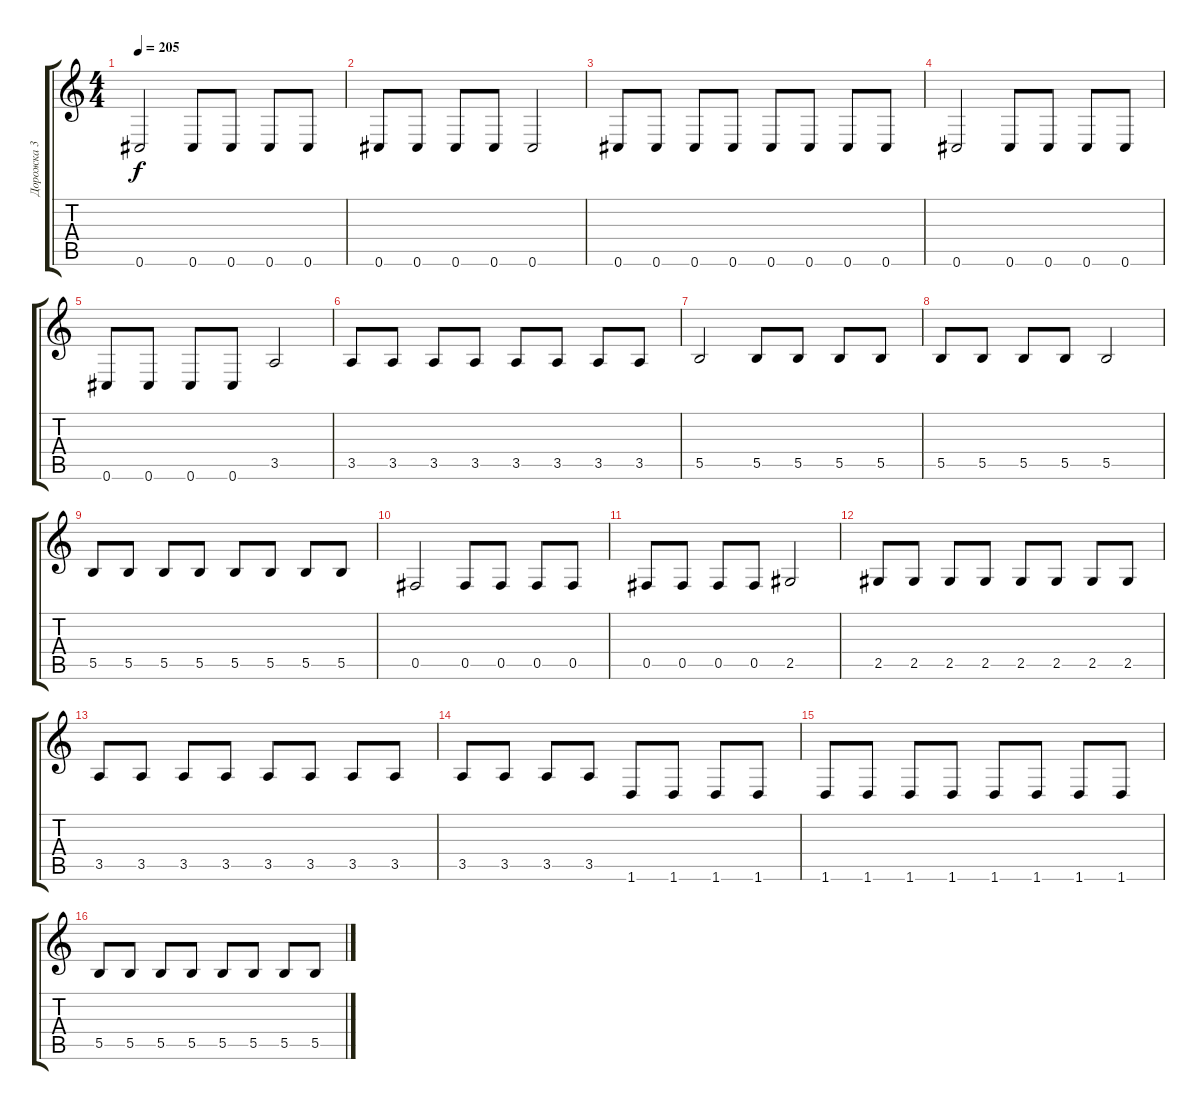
\track ("Дорожка 3" "Дорожка 3") {instrument electricbassfinger}
\staff {score tabs}
\tuning (Db4 Ab3 E3 B2 Gb2 Db2) {hide}
\ts (4 4)
\tempo 205
\clef g2
\ks c
0.6.2{dy f} 0.6.8 0.6.8 0.6.8 0.6.8 |
0.6.8 0.6.8 0.6.8 0.6.8 0.6.2 |
0.6.8 0.6.8 0.6.8 0.6.8 0.6.8 0.6.8 0.6.8 0.6.8 |
0.6.2 0.6.8 0.6.8 0.6.8 0.6.8 |
0.6.8 0.6.8 0.6.8 0.6.8 3.5.2 |
3.5.8 3.5.8 3.5.8 3.5.8 3.5.8 3.5.8 3.5.8 3.5.8 |
5.5.2 5.5.8 5.5.8 5.5.8 5.5.8 |
5.5.8 5.5.8 5.5.8 5.5.8 5.5.2 |
5.5.8 5.5.8 5.5.8 5.5.8 5.5.8 5.5.8 5.5.8 5.5.8 |
0.5.2 0.5.8 0.5.8 0.5.8 0.5.8 |
0.5.8 0.5.8 0.5.8 0.5.8 2.5.2 |
2.5.8 2.5.8 2.5.8 2.5.8 2.5.8 2.5.8 2.5.8 2.5.8 |
3.5.8 3.5.8 3.5.8 3.5.8 3.5.8 3.5.8 3.5.8 3.5.8 |
3.5.8 3.5.8 3.5.8 3.5.8 1.6.8 1.6.8 1.6.8 1.6.8 |
1.6.8 1.6.8 1.6.8 1.6.8 1.6.8 1.6.8 1.6.8 1.6.8 |
5.5.8 5.5.8 5.5.8 5.5.8 5.5.8 5.5.8 5.5.8 5.5.8
